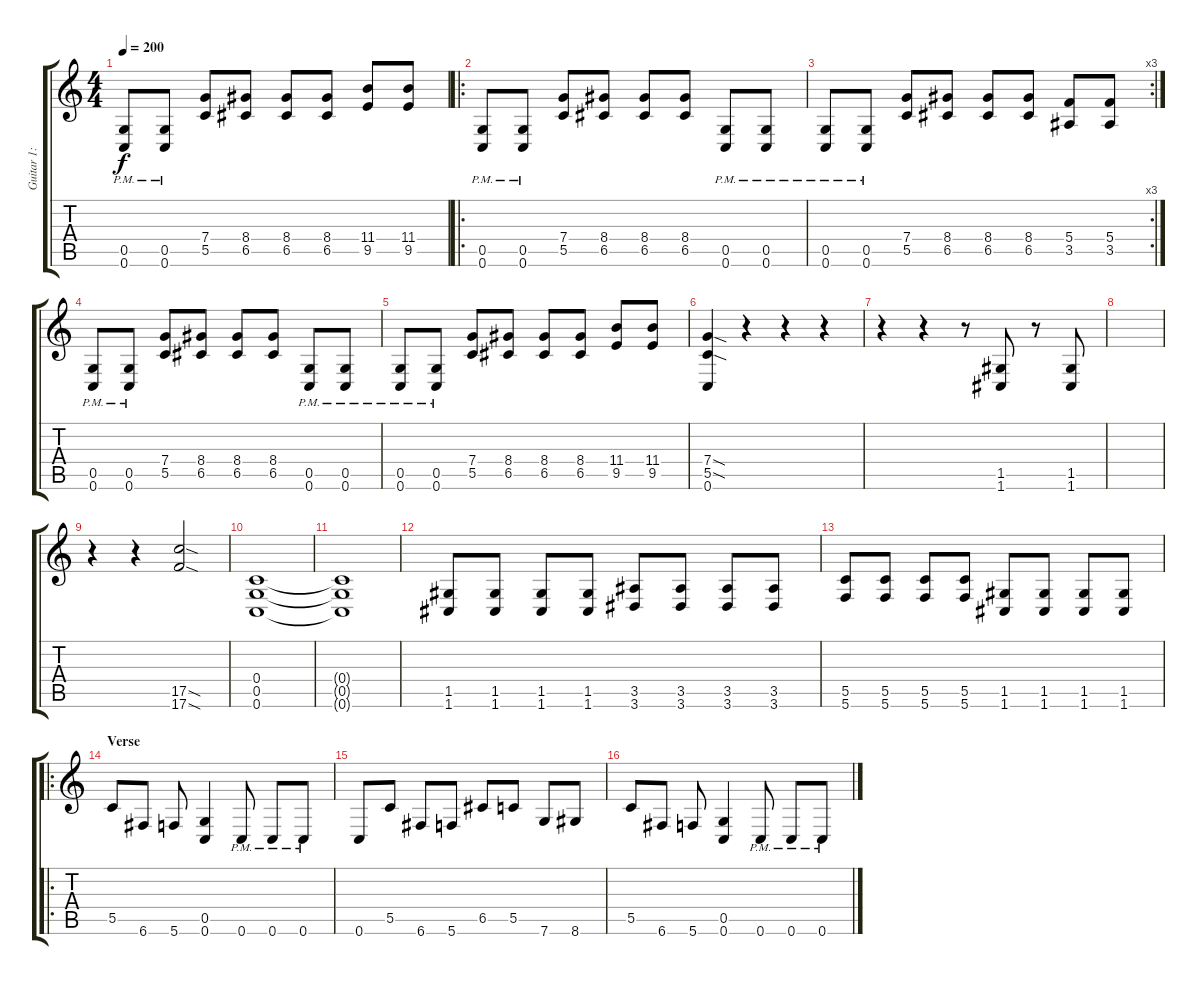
\track ("Guitar 1: Simon" "Guitar 1: ") {instrument overdrivenguitar}
\staff {score tabs}
\tuning (D4 A3 F3 C3 G2 C2) {hide}
\ts (4 4)
\tempo 200
\clef g2
\ks c
(0.5{pm} 0.6{pm}).8{dy f} (0.5{pm} 0.6{pm}).8 (7.4 5.5).8 (8.4 6.5).8 (8.4 6.5).8 (8.4 6.5).8 (11.4 9.5).8 (11.4 9.5).8 |
\ro
(0.5{pm} 0.6{pm}).8 (0.5{pm} 0.6{pm}).8 (7.4 5.5).8 (8.4 6.5).8 (8.4 6.5).8 (8.4 6.5).8 (0.5{pm} 0.6{pm}).8 (0.5{pm} 0.6{pm}).8 |
\rc 3
(0.5{pm} 0.6{pm}).8 (0.5{pm} 0.6{pm}).8 (7.4 5.5).8 (8.4 6.5).8 (8.4 6.5).8 (8.4 6.5).8 (5.4 3.5).8 (5.4 3.5).8 |
(0.5{pm} 0.6{pm}).8 (0.5{pm} 0.6{pm}).8 (7.4 5.5).8 (8.4 6.5).8 (8.4 6.5).8 (8.4 6.5).8 (0.5{pm} 0.6{pm}).8 (0.5{pm} 0.6{pm}).8 |
(0.5{pm} 0.6{pm}).8 (0.5{pm} 0.6{pm}).8 (7.4 5.5).8 (8.4 6.5).8 (8.4 6.5).8 (8.4 6.5).8 (11.4 9.5).8 (11.4 9.5).8 |
(7.4{sod} 5.5{sod} 0.6).4 r.4 r.4 r.4 |
r.4 r.4 r.8 (1.5 1.6).8 r.8 (1.5 1.6).8 |
|
r.4 r.4 (17.5{sod} 17.6{sod}).2 |
(0.4 0.5 0.6).1 |
(0.4{t} 0.5{t} 0.6{t}).1 |
(1.5 1.6).8 (1.5 1.6).8 (1.5 1.6).8 (1.5 1.6).8 (3.5 3.6).8 (3.5 3.6).8 (3.5 3.6).8 (3.5 3.6).8 |
(5.5 5.6).8 (5.5 5.6).8 (5.5 5.6).8 (5.5 5.6).8 (1.5 1.6).8 (1.5 1.6).8 (1.5 1.6).8 (1.5 1.6).8 |
\ro
\section ("" "Verse")
5.5.8 6.6.8 5.6.8 (0.5 0.6).4 0.6{pm}.8 0.6{pm}.8 0.6{pm}.8 |
0.6.8 5.5.8 6.6.8 5.6.8 6.5.8 5.5.8 7.6.8 8.6.8 |
5.5.8 6.6.8 5.6.8 (0.5 0.6).4 0.6{pm}.8 0.6{pm}.8 0.6{pm}.8
